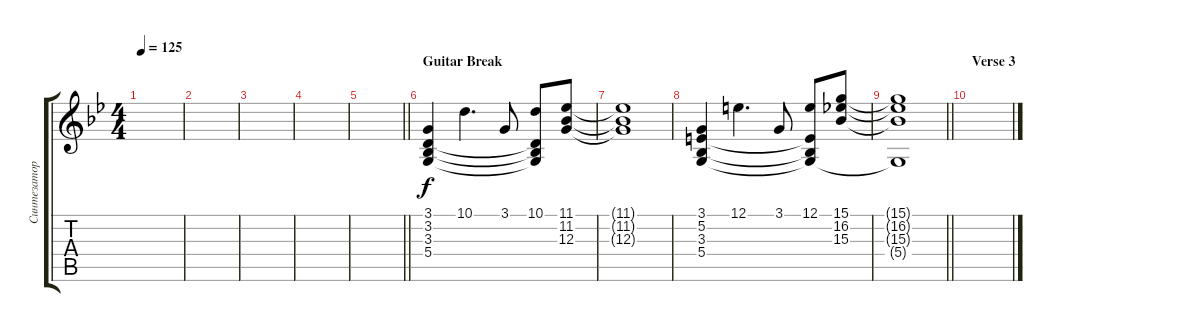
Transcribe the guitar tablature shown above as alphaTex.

\track ("Синтезатор" "Синтезатор") {instrument stringensemble1}
\staff {score tabs}
\tuning (E4 B3 G3 D3 A2 E2) {hide}
\ts (4 4)
\tempo 125
\clef g2
\ks gminor
|
|
|
|
\barLineRight lightlight
|
\section ("" "Guitar Break")
(3.1 3.2 3.3 5.4).4 10.1.4{d} 3.1.8 (10.1 3.2{t} 3.3{t} 5.4{t}).8 (11.1 11.2 12.3).8 |
(11.1{t} 11.2{t} 12.3{t}).1 |
(3.1 5.2 3.3 5.4).4 12.1.4{d} 3.1.8 (12.1 5.2{t} 3.3{t} 5.4{t}).8 (15.1 16.2 15.3).8 |
\barLineRight lightlight
(15.1{t} 16.2{t} 15.3{t} 5.4{t}).1 |
\section ("" "Verse 3")
